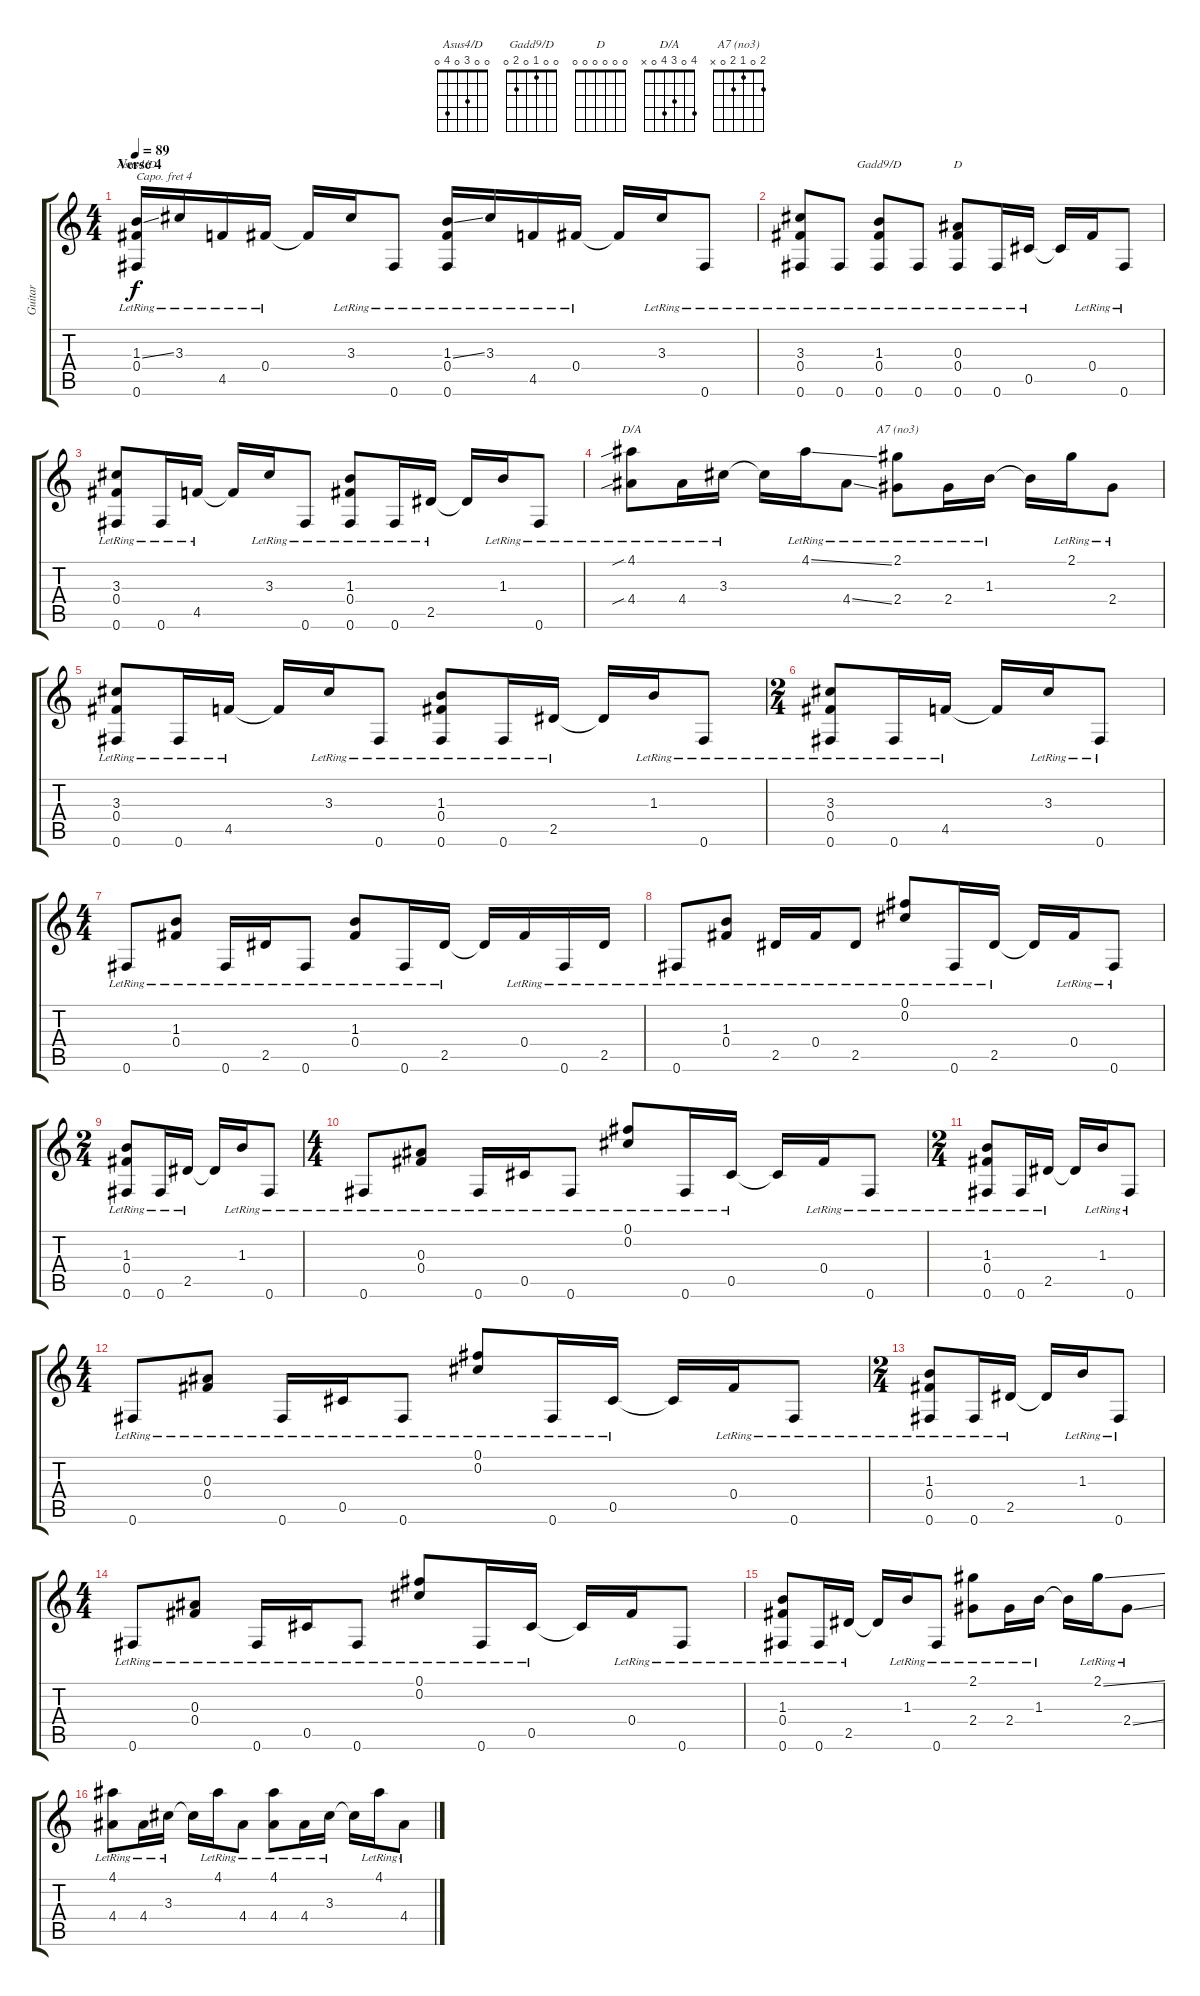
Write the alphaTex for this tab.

\track ("Guitar" "Guitar") {instrument acousticguitarsteel}
\staff {score tabs}
\capo 4
\tuning (D4 A3 Gb3 D3 A2 D2) {hide}
\chord ("Asus4/D" 0 0 3 0 4 0)
\chord ("Gadd9/D" 0 0 1 0 2 0)
\chord ("D" 0 0 0 0 0 0)
\chord ("D/A" 4 0 3 4 0 x)
\chord ("A7 (no3)" 2 0 1 2 0 x)
\ts (4 4)
\section ("" "Verse 4")
\tempo 89
\clef g2
\ks c
(1.3{ss lr} 0.4{lr} 0.6{lr}).16{ch "Asus4/D" dy f} 3.3{lr}.16 4.5{lr}.16 0.4{lr}.16 0.4{t}.16 3.3{lr}.16 0.6{lr}.8 (1.3{ss lr} 0.4{lr} 0.6{lr}).16 3.3{lr}.16 4.5{lr}.16 0.4{lr}.16 0.4{t}.16 3.3{lr}.16 0.6{lr}.8 |
(3.3{lr} 0.4{lr} 0.6{lr}).8 0.6{lr}.8 (1.3{lr} 0.4{lr} 0.6{lr}).8{ch "Gadd9/D"} 0.6{lr}.8 (0.3{lr} 0.4{lr} 0.6{lr}).8{ch "D"} 0.6{lr}.16 0.5{lr}.16 0.5{t}.16 0.4{lr}.16 0.6{lr}.8 |
(3.3{lr} 0.4{lr} 0.6{lr}).8 0.6{lr}.16 4.5{lr}.16 4.5{t}.16 3.3{lr}.16 0.6{lr}.8 (1.3{lr} 0.4{lr} 0.6{lr}).8 0.6{lr}.16 2.5{lr}.16 2.5{t}.16 1.3{lr}.16 0.6{lr}.8 |
(4.1{sib lr} 4.4{sib lr}).8{ch "D/A"} 4.4{lr}.16 3.3{lr}.16 3.3{t}.16 4.1{ss lr}.16 4.4{ss lr}.8 (2.1{lr} 2.4{lr}).8{ch "A7 (no3)"} 2.4{lr}.16 1.3{lr}.16 1.3{t}.16 2.1{lr}.16 2.4{lr}.8 |
(3.3{lr} 0.4{lr} 0.6{lr}).8 0.6{lr}.16 4.5{lr}.16 4.5{t}.16 3.3{lr}.16 0.6{lr}.8 (1.3{lr} 0.4{lr} 0.6{lr}).8 0.6{lr}.16 2.5{lr}.16 2.5{t}.16 1.3{lr}.16 0.6{lr}.8 |
\ts (2 4)
(3.3{lr} 0.4{lr} 0.6{lr}).8 0.6{lr}.16 4.5{lr}.16 4.5{t}.16 3.3{lr}.16 0.6{lr}.8 |
\ts (4 4)
0.6{lr}.8 (1.3{lr} 0.4{lr}).8 0.6{lr}.16 2.5{lr}.16 0.6{lr}.8 (1.3{lr} 0.4{lr}).8 0.6{lr}.16 2.5{lr}.16 2.5{t}.16 0.4{lr}.16 0.6{lr}.16 2.5{lr}.16 |
0.6{lr}.8 (1.3{lr} 0.4{lr}).8 2.5{lr}.16 0.4{lr}.16 2.5{lr}.8 (0.1{lr} 0.2{lr}).8 0.6{lr}.16 2.5{lr}.16 2.5{t}.16 0.4{lr}.16 0.6{lr}.8 |
\ts (2 4)
(1.3{lr} 0.4{lr} 0.6{lr}).8 0.6{lr}.16 2.5{lr}.16 2.5{t}.16 1.3{lr}.16 0.6{lr}.8 |
\ts (4 4)
0.6{lr}.8 (0.3{lr} 0.4{lr}).8 0.6{lr}.16 0.5{lr}.16 0.6{lr}.8 (0.1{lr} 0.2{lr}).8 0.6{lr}.16 0.5{lr}.16 0.5{t}.16 0.4{lr}.16 0.6{lr}.8 |
\ts (2 4)
(1.3{lr} 0.4{lr} 0.6{lr}).8 0.6{lr}.16 2.5{lr}.16 2.5{t}.16 1.3{lr}.16 0.6{lr}.8 |
\ts (4 4)
0.6{lr}.8 (0.3{lr} 0.4{lr}).8 0.6{lr}.16 0.5{lr}.16 0.6{lr}.8 (0.1{lr} 0.2{lr}).8 0.6{lr}.16 0.5{lr}.16 0.5{t}.16 0.4{lr}.16 0.6{lr}.8 |
\ts (2 4)
(1.3{lr} 0.4{lr} 0.6{lr}).8 0.6{lr}.16 2.5{lr}.16 2.5{t}.16 1.3{lr}.16 0.6{lr}.8 |
\ts (4 4)
0.6{lr}.8 (0.3{lr} 0.4{lr}).8 0.6{lr}.16 0.5{lr}.16 0.6{lr}.8 (0.1{lr} 0.2{lr}).8 0.6{lr}.16 0.5{lr}.16 0.5{t}.16 0.4{lr}.16 0.6{lr}.8 |
(1.3{lr} 0.4{lr} 0.6{lr}).8 0.6{lr}.16 2.5{lr}.16 2.5{t}.16 1.3{lr}.16 0.6{lr}.8 (2.1{lr} 2.4{lr}).8 2.4{lr}.16 1.3{lr}.16 1.3{t}.16 2.1{ss lr}.16 2.4{ss lr}.8 |
(4.1{lr} 4.4{lr}).8 4.4{lr}.16 3.3{lr}.16 3.3{t}.16 4.1{lr}.16 4.4{lr}.8 (4.1{lr} 4.4{lr}).8 4.4{lr}.16 3.3{lr}.16 3.3{t}.16 4.1{ss lr}.16 4.4{ss lr}.8
